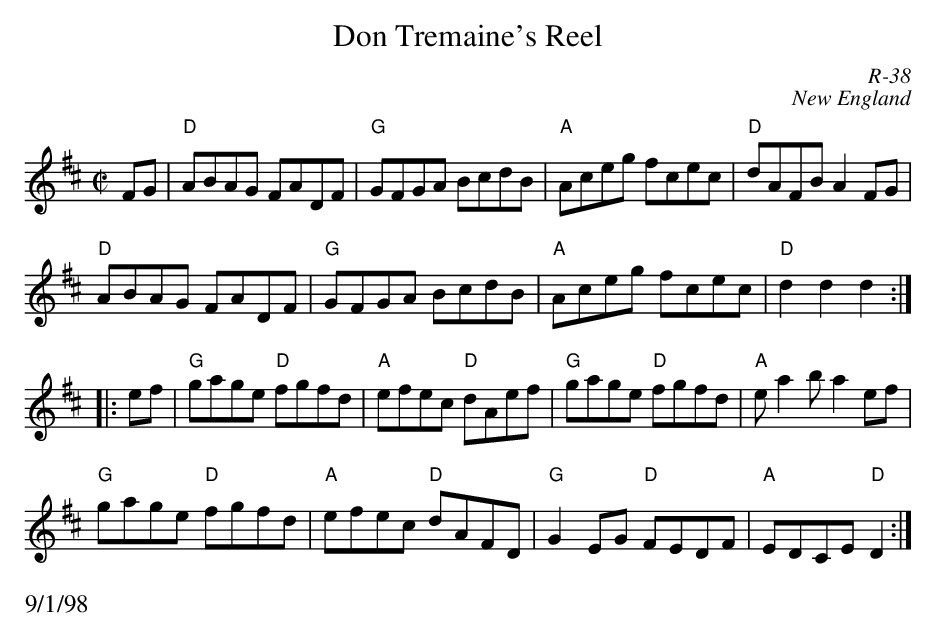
X:1
T: Don Tremaine's Reel
C: R-38
C: New England
M: C|
K: D
FG| "D"ABAG FADF| "G"GFGA BcdB| "A"Aceg fcec| "D"dAFB A2 FG|
    "D"ABAG FADF| "G"GFGA BcdB| "A"Aceg fcec| "D"d2d2 d2 :|
|:\
ef| "G" gage "D"fgfd| "A"efec "D"dAef| "G"gage "D"fgfd| "A"ea2b a2 ef|
    "G" gage "D"fgfd| "A"efec "D"dAFD| "G"G2 EG "D"FEDF| "A"EDCE "D"D2 :|
